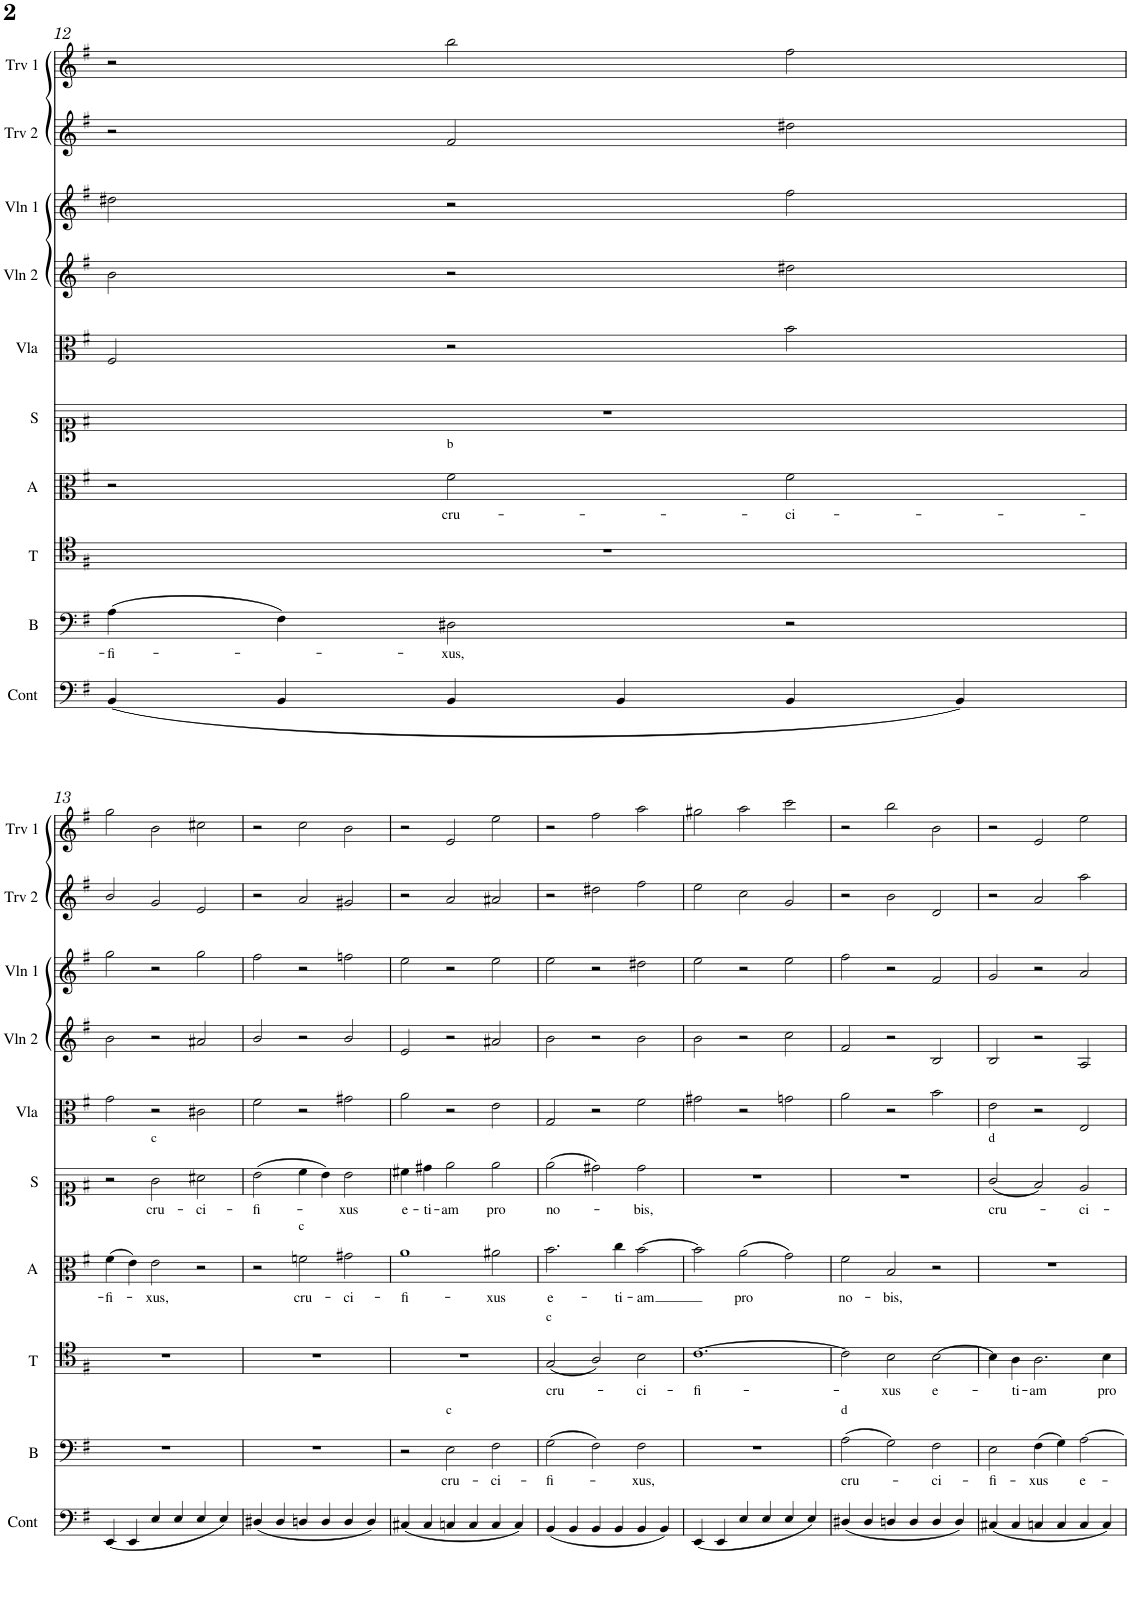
**kern	**kern	**text	**kern	**text	**kern	**text	**kern	**text	**kern	**kern	**kern	**kern	**kern
*part10	*part9	*part9	*part8	*part8	*part7	*part7	*part6	*part6	*part5	*part4	*part3	*part2	*part1
*staff10	*staff9	*staff9	*staff8	*staff8	*staff7	*staff7	*staff6	*staff6	*staff5	*staff4	*staff3	*staff2	*staff1
*I"Continuo	*I"Bass	*	*I"Tenor	*	*I"Alto	*	*I"Soprano	*	*I"Viola	*I"Violin 2	*I"Violin 1	*I"Traverso 2	*I"Traverso 1
*I'Cont	*I'B	*	*I'T	*	*I'A	*	*I'S	*	*I'Vla	*I'Vln 2	*I'Vln 1	*I'Trv 2	*I'Trv 1
!!LO:PB:g=z
*clefF4	*clefF4	*	*clefC4	*	*clefC3	*	*clefC1	*	*clefC3	*clefG2	*clefG2	*clefG2	*clefG2
*k[f#]	*k[f#]	*	*k[f#]	*	*k[f#]	*	*k[f#]	*	*k[f#]	*k[f#]	*k[f#]	*k[f#]	*k[f#]
*M3/2	*M3/2	*	*M3/2	*	*M3/2	*	*M3/2	*	*M3/2	*M3/2	*M3/2	*M3/2	*M3/2
=12	=12	=12	=12	=12	=12	=12	=12	=12	=12	=12	=12	=12	=12
!	!	!LO:LY:b	!	!	!	!	!	!	!	!	!	!	!
(4BB/	(4A\	-fi-	1.r	.	2r	.	1.r	.	2F#/	2b\	2dd#X\	2r	2r
4BB/	4F#\)	.	.	.	.	.	.	.	.	.	.	.	.
!	!	!	!	!	!LO:TX:a:t=b	!	!	!	!	!	!	!	!
!	!	!LO:LY:b	!	!	!	!LO:LY:b	!	!	!	!	!	!	!
4BB/	2D#X\	-xus,	.	.	2f#\	cru-	.	.	2r	2r	2r	2f#/	2bb\
4BB/	.	.	.	.	.	.	.	.	.	.	.	.	.
!	!	!	!	!	!	!LO:LY:b	!	!	!	!	!	!	!
4BB/	2r	.	.	.	2f#\	-ci-	.	.	2b\	2dd#X\	2ff#\	2dd#X\	2ff#\
4BB/)	.	.	.	.	.	.	.	.	.	.	.	.	.
!!LO:LB:g=z
=13	=13	=13	=13	=13	=13	=13	=13	=13	=13	=13	=13	=13	=13
!	!	!	!	!	!	!LO:LY:b	!	!	!	!	!	!	!
(4EE/	1.r	.	1.r	.	(4f#\	-fi-	2r	.	2g\	2b\	2gg\	2b/	2gg\
4EE/	.	.	.	.	4e\)	.	.	.	.	.	.	.	.
!	!	!	!	!	!	!	!LO:TX:a:t=c	!	!	!	!	!	!
!	!	!	!	!	!	!LO:LY:b	!	!LO:LY:b	!	!	!	!	!
4E/	.	.	.	.	2e\	-xus,	2g\	cru-	2r	2r	2r	2g/	2b\
4E/	.	.	.	.	.	.	.	.	.	.	.	.	.
!	!	!	!	!	!	!	!	!LO:LY:b	!	!	!	!	!
4E/	.	.	.	.	2r	.	2a#X\	-ci-	2c#X\	2a#X/	2gg\	2e/	2cc#X\
4E/)	.	.	.	.	.	.	.	.	.	.	.	.	.
=14	=14	=14	=14	=14	=14	=14	=14	=14	=14	=14	=14	=14	=14
!	!	!	!	!	!	!	!	!LO:LY:b	!	!	!	!	!
(4D#X/	1.r	.	1.r	.	2r	.	(2b\	-fi-	2f#\	2b/	2ff#\	2r	2r
4D#/	.	.	.	.	.	.	.	.	.	.	.	.	.
!	!	!	!	!	!LO:TX:a:t=c	!	!	!	!	!	!	!	!
!	!	!	!	!	!	!LO:LY:b	!	!	!	!	!	!	!
4Dn/	.	.	.	.	2fn\	cru-	4cc\	.	2r	2r	2r	2a/	2cc\
4D/	.	.	.	.	.	.	4b\)	.	.	.	.	.	.
!	!	!	!	!	!	!LO:LY:b	!	!LO:LY:b	!	!	!	!	!
4D/	.	.	.	.	2g#X\	-ci-	2b\	-xus	2g#X\	2b/	2ffn\	2g#X/	2b\
4D/)	.	.	.	.	.	.	.	.	.	.	.	.	.
=15	=15	=15	=15	=15	=15	=15	=15	=15	=15	=15	=15	=15	=15
!	!	!	!	!	!	!LO:LY:b	!	!LO:LY:b	!	!	!	!	!
(4C#X/	2r	.	1.r	.	1a	-fi-	4cc#X\	e-	2a\	2e/	2ee\	2r	2r
!	!	!	!	!	!	!	!	!LO:LY:b	!	!	!	!	!
4C#/	.	.	.	.	.	.	4dd#X\	-ti-	.	.	.	.	.
!	!LO:TX:a:t=c	!	!	!	!	!	!	!	!	!	!	!	!
!	!	!LO:LY:b	!	!	!	!	!	!LO:LY:b	!	!	!	!	!
4Cn/	2E\	cru-	.	.	.	.	2ee\	-am	2r	2r	2r	2a/	2e/
4C/	.	.	.	.	.	.	.	.	.	.	.	.	.
!	!	!LO:LY:b	!	!	!	!LO:LY:b	!	!LO:LY:b	!	!	!	!	!
4C/	2F#\	-ci-	.	.	2a#X\	-xus	2ee\	pro	2e\	2a#X/	2ee\	2a#X/	2ee\
4C/)	.	.	.	.	.	.	.	.	.	.	.	.	.
=16	=16	=16	=16	=16	=16	=16	=16	=16	=16	=16	=16	=16	=16
!	!	!	!LO:TX:a:t=c	!	!	!	!	!	!	!	!	!	!
!	!	!LO:LY:b	!	!LO:LY:b	!	!LO:LY:b	!	!LO:LY:b	!	!	!	!	!
(4BB/	(2G\	-fi-	(2G/	cru-	2.b\	e-	(2ee\	no-	2G/	2b\	2ee\	2r	2r
4BB/	.	.	.	.	.	.	.	.	.	.	.	.	.
4BB/	2F#\)	.	2A/)	.	.	.	2dd#X\)	.	2r	2r	2r	2dd#X\	2ff#\
!	!	!	!	!	!	!LO:LY:b	!	!	!	!	!	!	!
4BB/	.	.	.	.	4cc\	-ti-	.	.	.	.	.	.	.
!	!	!LO:LY:b	!	!LO:LY:b	!	!LO:LY:b	!	!LO:LY:b	!	!	!	!	!
4BB/	2F#\	-xus,	2B\	-ci-	[2b\	-am	2dd#\	-bis,	2f#\	2b\	2dd#X\	2ff#\	2aa\
4BB/)	.	.	.	.	.	.	.	.	.	.	.	.	.
=17	=17	=17	=17	=17	=17	=17	=17	=17	=17	=17	=17	=17	=17
!	!	!	!	!LO:LY:b	!	!	!	!	!	!	!	!	!
(4EE/	1.r	.	[1.c	-fi-	2b\]	.	1.r	.	2g#X\	2b\	2ee\	2ee\	2gg#X\
4EE/	.	.	.	.	.	.	.	.	.	.	.	.	.
!	!	!	!	!	!	!LO:LY:b	!	!	!	!	!	!	!
4E/	.	.	.	.	(2a\	pro	.	.	2r	2r	2r	2cc\	2aa\
4E/	.	.	.	.	.	.	.	.	.	.	.	.	.
4E/	.	.	.	.	2g\)	.	.	.	2gn\	2cc\	2ee\	2g/	2ccc\
4E/)	.	.	.	.	.	.	.	.	.	.	.	.	.
=18	=18	=18	=18	=18	=18	=18	=18	=18	=18	=18	=18	=18	=18
!	!LO:TX:a:t=d	!	!	!	!	!	!	!	!	!	!	!	!
!	!	!LO:LY:b	!	!	!	!LO:LY:b	!	!	!	!	!	!	!
(4D#X/	(2A\	cru-	2c\]	.	2f#\	no-	1.r	.	2a\	2f#/	2ff#\	2r	2r
4D#/	.	.	.	.	.	.	.	.	.	.	.	.	.
!	!	!	!	!LO:LY:b	!	!LO:LY:b	!	!	!	!	!	!	!
4Dn/	2G\)	.	2B\	-xus	2B/	-bis,	.	.	2r	2r	2r	2b\	2bb\
4D/	.	.	.	.	.	.	.	.	.	.	.	.	.
!	!	!LO:LY:b	!	!LO:LY:b	!	!	!	!	!	!	!	!	!
4D/	2F#\	-ci-	[2B\	e-	2r	.	.	.	2b\	2B/	2f#/	2d/	2b\
4D/)	.	.	.	.	.	.	.	.	.	.	.	.	.
=19	=19	=19	=19	=19	=19	=19	=19	=19	=19	=19	=19	=19	=19
!	!	!	!	!	!	!	!LO:TX:a:t=d	!	!	!	!	!	!
!	!	!LO:LY:b	!	!	!	!	!	!LO:LY:b	!	!	!	!	!
(4C#X/	2E\	-fi-	4B\]	.	1.r	.	(2g/	cru-	2e\	2B/	2g/	2r	2r
!	!	!	!	!LO:LY:b	!	!	!	!	!	!	!	!	!
4C#/	.	.	4A\	-ti-	.	.	.	.	.	.	.	.	.
!	!	!LO:LY:b	!	!LO:LY:b	!	!	!	!	!	!	!	!	!
4Cn/	(4F#\	-xus	2.A\	-am	.	.	2f#/)	.	2r	2r	2r	2a/	2e/
4C/	4G\)	.	.	.	.	.	.	.	.	.	.	.	.
!	!	!LO:LY:b	!	!	!	!	!	!LO:LY:b	!	!	!	!	!
4C/	[2A\	e-	.	.	.	.	2e/	-ci-	2E/	2A/	2a/	2aa\	2ee\
!	!	!	!	!LO:LY:b	!	!	!	!	!	!	!	!	!
4C/)	.	.	4B\	pro	.	.	.	.	.	.	.	.	.
=	=	=	=	=	=	=	=	=	=	=	=	=	=
*-	*-	*-	*-	*-	*-	*-	*-	*-	*-	*-	*-	*-	*-
